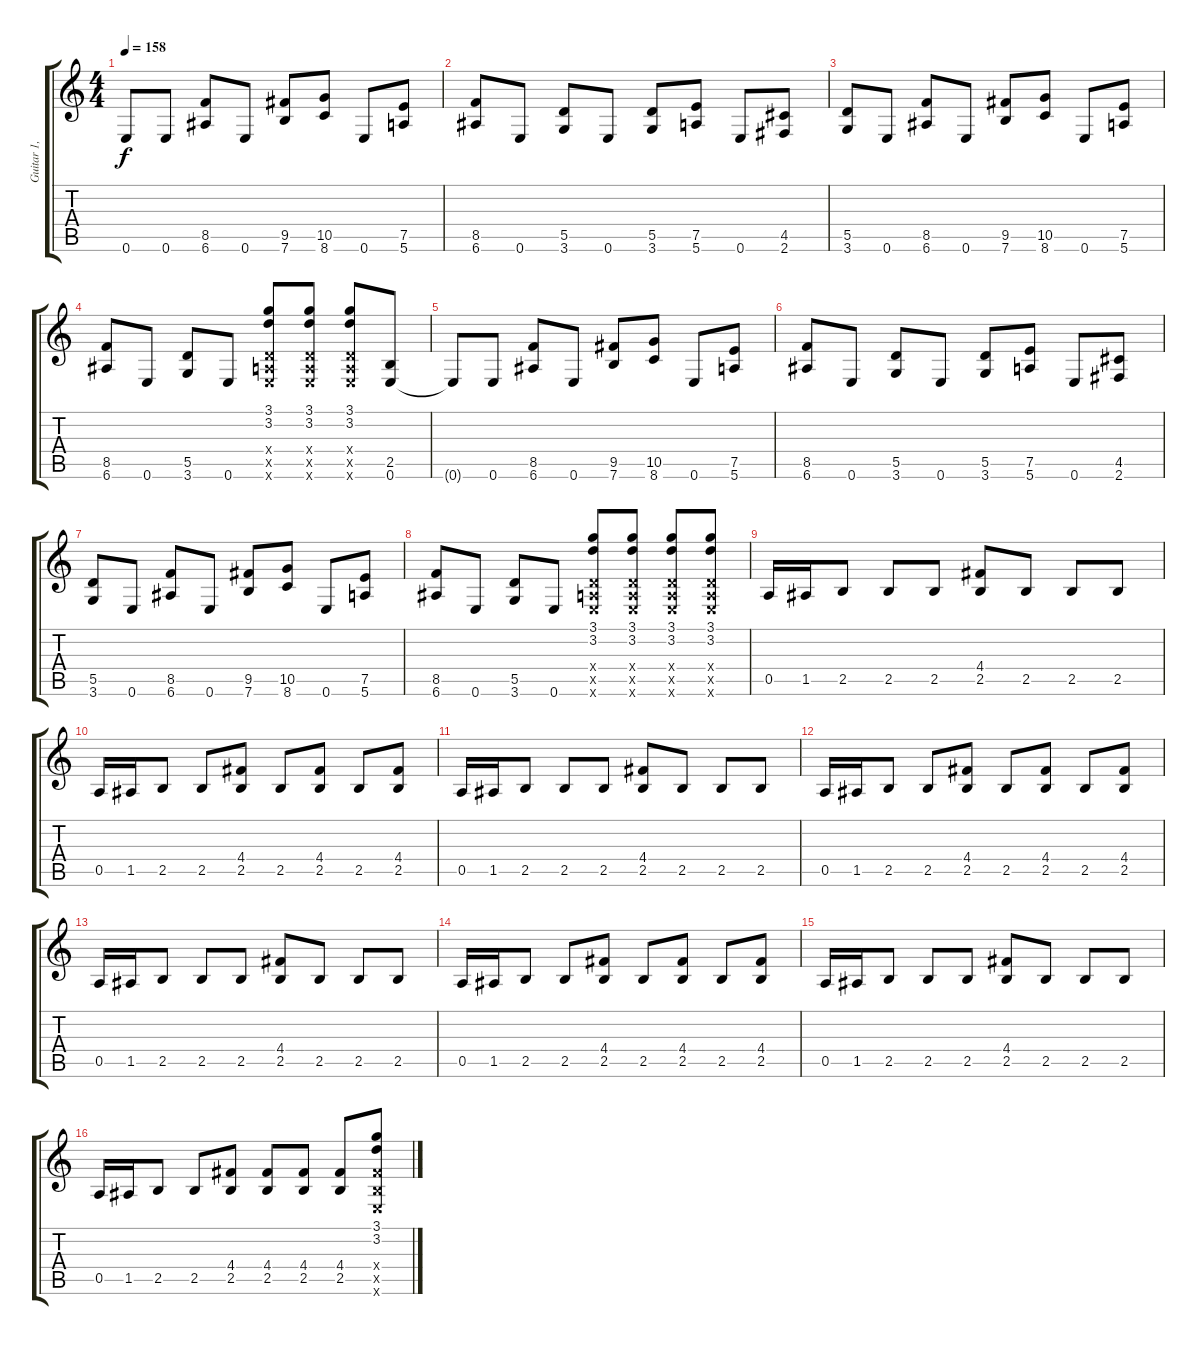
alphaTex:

\track ("Guitar 1, Dime" "Guitar 1, ") {instrument overdrivenguitar}
\staff {score tabs}
\tuning (E4 B3 G3 D3 A2 E2) {hide}
\ts (4 4)
\tempo 158
\clef g2
\ks c
0.6{t}.8{dy f} 0.6.8 (8.5 6.6).8 0.6.8 (9.5 7.6).8 (10.5 8.6).8 0.6.8 (7.5 5.6).8 |
(8.5 6.6).8 0.6.8 (5.5 3.6).8 0.6.8 (5.5 3.6).8 (7.5 5.6).8 0.6.8 (4.5 2.6).8 |
(5.5 3.6).8 0.6.8 (8.5 6.6).8 0.6.8 (9.5 7.6).8 (10.5 8.6).8 0.6.8 (7.5 5.6).8 |
(8.5 6.6).8 0.6.8 (5.5 3.6).8 0.6.8 (3.1 3.2 0.4{x} 0.5{x} 0.6{x}).8 (3.1 3.2 0.4{x} 0.5{x} 0.6{x}).8 (3.1 3.2 0.4{x} 0.5{x} 0.6{x}).8 (2.5 0.6).8 |
0.6{t}.8 0.6.8 (8.5 6.6).8 0.6.8 (9.5 7.6).8 (10.5 8.6).8 0.6.8 (7.5 5.6).8 |
(8.5 6.6).8 0.6.8 (5.5 3.6).8 0.6.8 (5.5 3.6).8 (7.5 5.6).8 0.6.8 (4.5 2.6).8 |
(5.5 3.6).8 0.6.8 (8.5 6.6).8 0.6.8 (9.5 7.6).8 (10.5 8.6).8 0.6.8 (7.5 5.6).8 |
(8.5 6.6).8 0.6.8 (5.5 3.6).8 0.6.8 (3.1 3.2 0.4{x} 0.5{x} 0.6{x}).8 (3.1 3.2 0.4{x} 0.5{x} 0.6{x}).8 (3.1 3.2 0.4{x} 0.5{x} 0.6{x}).8 (3.1 3.2 0.4{x} 0.5{x} 0.6{x}).8 |
0.5.16 1.5.16 2.5.8 2.5.8 2.5.8 (4.4 2.5).8 2.5.8 2.5.8 2.5.8 |
0.5.16 1.5.16 2.5.8 2.5.8 (4.4 2.5).8 2.5.8 (4.4 2.5).8 2.5.8 (4.4 2.5).8 |
0.5.16 1.5.16 2.5.8 2.5.8 2.5.8 (4.4 2.5).8 2.5.8 2.5.8 2.5.8 |
0.5.16 1.5.16 2.5.8 2.5.8 (4.4 2.5).8 2.5.8 (4.4 2.5).8 2.5.8 (4.4 2.5).8 |
0.5.16 1.5.16 2.5.8 2.5.8 2.5.8 (4.4 2.5).8 2.5.8 2.5.8 2.5.8 |
0.5.16 1.5.16 2.5.8 2.5.8 (4.4 2.5).8 2.5.8 (4.4 2.5).8 2.5.8 (4.4 2.5).8 |
0.5.16 1.5.16 2.5.8 2.5.8 2.5.8 (4.4 2.5).8 2.5.8 2.5.8 2.5.8 |
0.5.16 1.5.16 2.5.8 2.5.8 (4.4 2.5).8 (4.4 2.5).8 (4.4 2.5).8 (4.4 2.5).8 (3.1 3.2 4.4{x} 2.5{x} 0.6{x}).8
